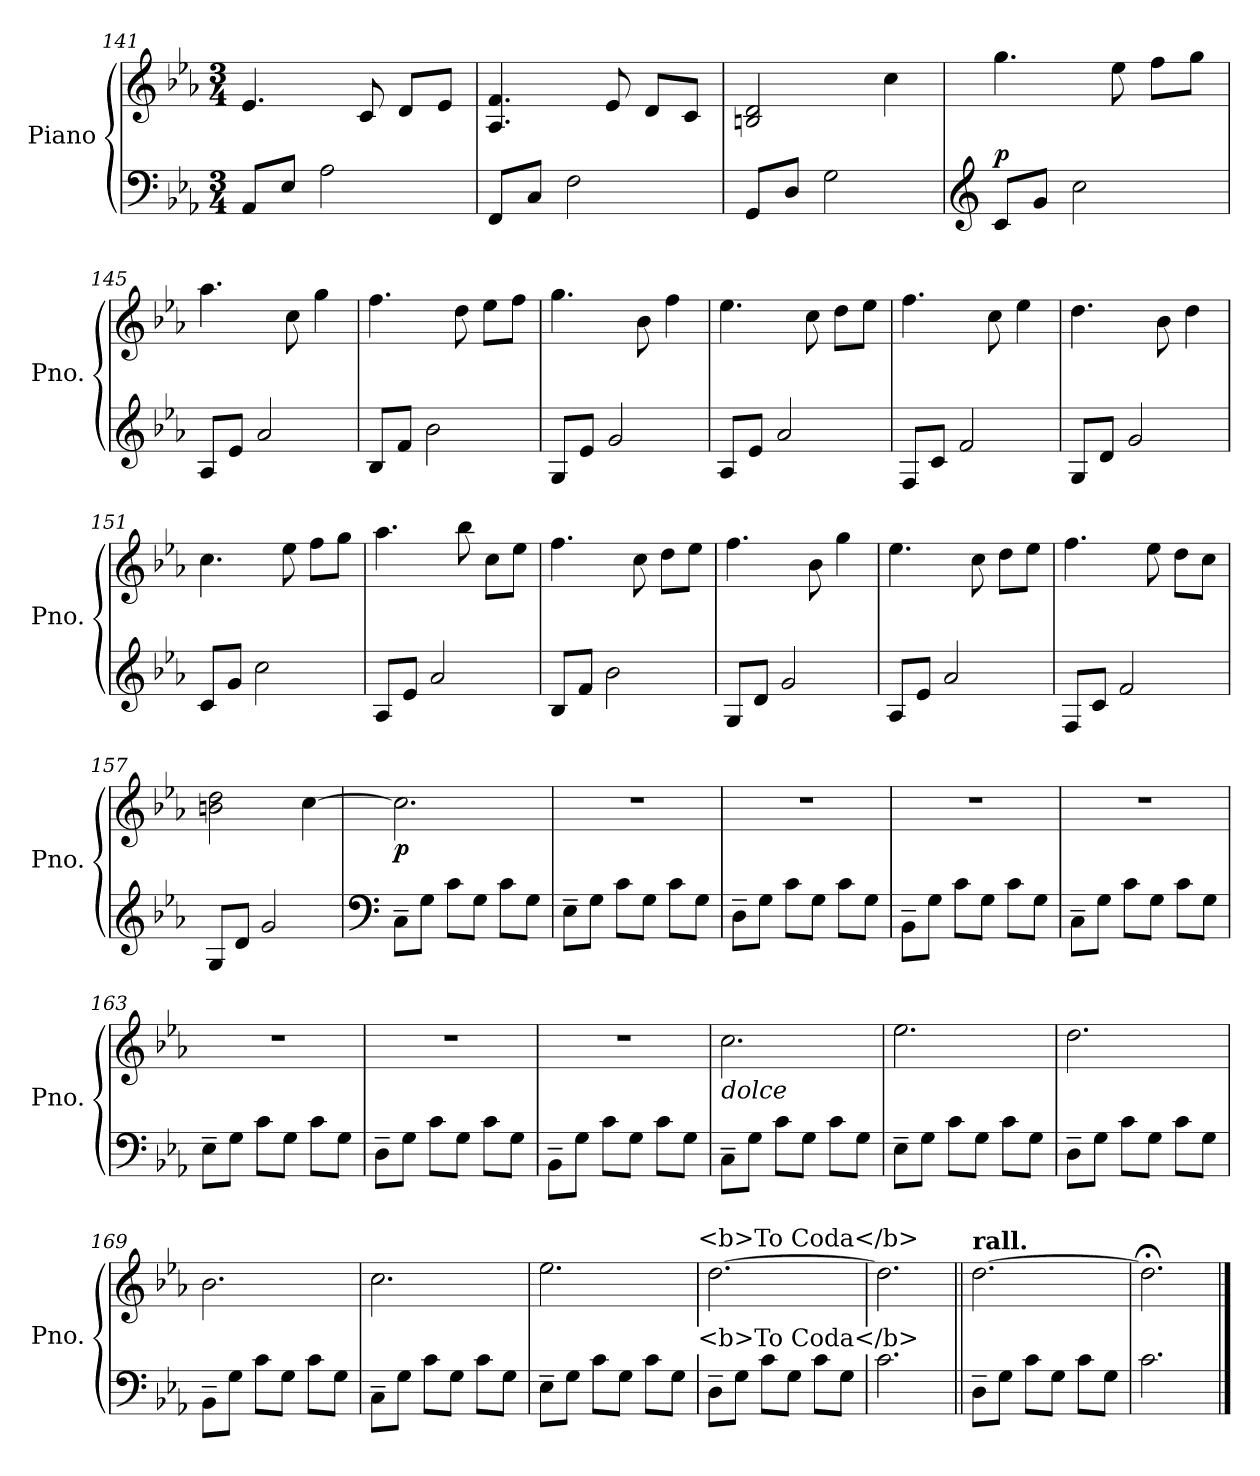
**kern	**kern	**dynam
*part1	*part1	*part1
*staff2	*staff1	*staff1/2
*I"Piano	*	*
*I'Pno.	*	*
*clefF4	*clefG2	*
*k[b-e-a-]	*k[b-e-a-]	*
*M3/4	*M3/4	*
=141	=141	=141
8AA-/L	4.e-/	.
8E-/J	.	.
2A-\	.	.
.	8c/	.
.	8d/L	.
.	8e-/J	.
!!LO:LB:g=z
=142	=142	=142
8FF/L	4.A-/ 4.f/	.
8C/J	.	.
2F\	.	.
.	8e-/	.
.	8d/L	.
.	8c/J	.
=143	=143	=143
8GG/L	2Bn/ 2d/	.
8D/J	.	.
2G\	.	.
.	4cc\	.
=144	=144	=144
*clefG2	*	*
!	!	!LO:DY:a=2
8c/L	4.gg\	p
8g/J	.	.
2cc\	.	.
.	8ee-\	.
.	8ff\L	.
.	8gg\J	.
=145	=145	=145
8A-/L	4.aa-\	.
8e-/J	.	.
2a-/	.	.
.	8cc\	.
.	4gg\	.
=146	=146	=146
8B-/L	4.ff\	.
8f/J	.	.
2b-\	.	.
.	8dd\	.
.	8ee-\L	.
.	8ff\J	.
!!LO:LB:g=z
=147	=147	=147
8G/L	4.gg\	.
8e-/J	.	.
2g/	.	.
.	8b-\	.
.	4ff\	.
=148	=148	=148
8A-/L	4.ee-\	.
8e-/J	.	.
2a-/	.	.
.	8cc\	.
.	8dd\L	.
.	8ee-\J	.
=149	=149	=149
8F/L	4.ff\	.
8c/J	.	.
2f/	.	.
.	8cc\	.
.	4ee-\	.
=150	=150	=150
8G/L	4.dd\	.
8d/J	.	.
2g/	.	.
.	8b-\	.
.	4dd\	.
=151	=151	=151
8c/L	4.cc\	.
8g/J	.	.
2cc\	.	.
.	8ee-\	.
.	8ff\L	.
.	8gg\J	.
!!LO:PB:g=z
=152	=152	=152
8A-/L	4.aa-\	.
8e-/J	.	.
2a-/	.	.
.	8bb-\	.
.	8cc\L	.
.	8ee-\J	.
=153	=153	=153
8B-/L	4.ff\	.
8f/J	.	.
2b-\	.	.
.	8cc\	.
.	8dd\L	.
.	8ee-\J	.
=154	=154	=154
8G/L	4.ff\	.
8d/J	.	.
2g/	.	.
.	8b-\	.
.	4gg\	.
=155	=155	=155
8A-/L	4.ee-\	.
8e-/J	.	.
2a-/	.	.
.	8cc\	.
.	8dd\L	.
.	8ee-\J	.
=156	=156	=156
8F/L	4.ff\	.
8c/J	.	.
2f/	.	.
.	8ee-\	.
.	8dd\L	.
.	8cc\J	.
!!LO:LB:g=z
=157	=157	=157
8G/L	2bn\ 2dd\	.
8d/J	.	.
2g/	.	.
.	[4cc\	.
=158	=158	=158
*clefF4	*	*
!	!	!LO:DY:b
8C~\L	2.cc\]	p
8G\J	.	.
8c\L	.	.
8G\J	.	.
8c\L	.	.
8G\J	.	.
=159	=159	=159
8E-~\L	2.r	.
8G\J	.	.
8c\L	.	.
8G\J	.	.
8c\L	.	.
8G\J	.	.
=160	=160	=160
8D~\L	2.r	.
8G\J	.	.
8c\L	.	.
8G\J	.	.
8c\L	.	.
8G\J	.	.
=161	=161	=161
8BB-~\L	2.r	.
8G\J	.	.
8c\L	.	.
8G\J	.	.
8c\L	.	.
8G\J	.	.
!!LO:LB:g=z
=162	=162	=162
8C~\L	2.r	.
8G\J	.	.
8c\L	.	.
8G\J	.	.
8c\L	.	.
8G\J	.	.
=163	=163	=163
8E-~\L	2.r	.
8G\J	.	.
8c\L	.	.
8G\J	.	.
8c\L	.	.
8G\J	.	.
=164	=164	=164
8D~\L	2.r	.
8G\J	.	.
8c\L	.	.
8G\J	.	.
8c\L	.	.
8G\J	.	.
=165	=165	=165
8BB-~\L	2.r	.
8G\J	.	.
8c\L	.	.
8G\J	.	.
8c\L	.	.
8G\J	.	.
=166	=166	=166
!	!LO:TX:b:i:t=dolce	!
8C~\L	2.cc\	.
8G\J	.	.
8c\L	.	.
8G\J	.	.
8c\L	.	.
8G\J	.	.
!!LO:LB:g=z
=167	=167	=167
8E-~\L	2.ee-\	.
8G\J	.	.
8c\L	.	.
8G\J	.	.
8c\L	.	.
8G\J	.	.
=168	=168	=168
8D~\L	2.dd\	.
8G\J	.	.
8c\L	.	.
8G\J	.	.
8c\L	.	.
8G\J	.	.
=169	=169	=169
8BB-~\L	2.b-\	.
8G\J	.	.
8c\L	.	.
8G\J	.	.
8c\L	.	.
8G\J	.	.
=170	=170	=170
8C~\L	2.cc\	.
8G\J	.	.
8c\L	.	.
8G\J	.	.
8c\L	.	.
8G\J	.	.
=171	=171	=171
8E-~\L	2.ee-\	.
8G\J	.	.
8c\L	.	.
8G\J	.	.
8c\L	.	.
8G\J	.	.
!	!LO:TX:a:t=<b>To Coda</b>	!
!LO:TX:a:t=<b>To Coda</b>	!	!
!!LO:LB:g=z
=172	=172	=172
8D~\L	[2.dd\	.
8G\J	.	.
8c\L	.	.
8G\J	.	.
8c\L	.	.
8G\J	.	.
=173	=173	=173
2.c\	2.dd\]	.
!!LO:LB:g=z
=1||	=1||	=1||
!	!LO:TX:a:B:t=rall.	!
8D~\L	[2.dd\	.
8G\J	.	.
8c\L	.	.
8G\J	.	.
8c\L	.	.
8G\J	.	.
=2	=2	=2
2.c\	2.dd;<\]	.
==	==	==
*-	*-	*-
